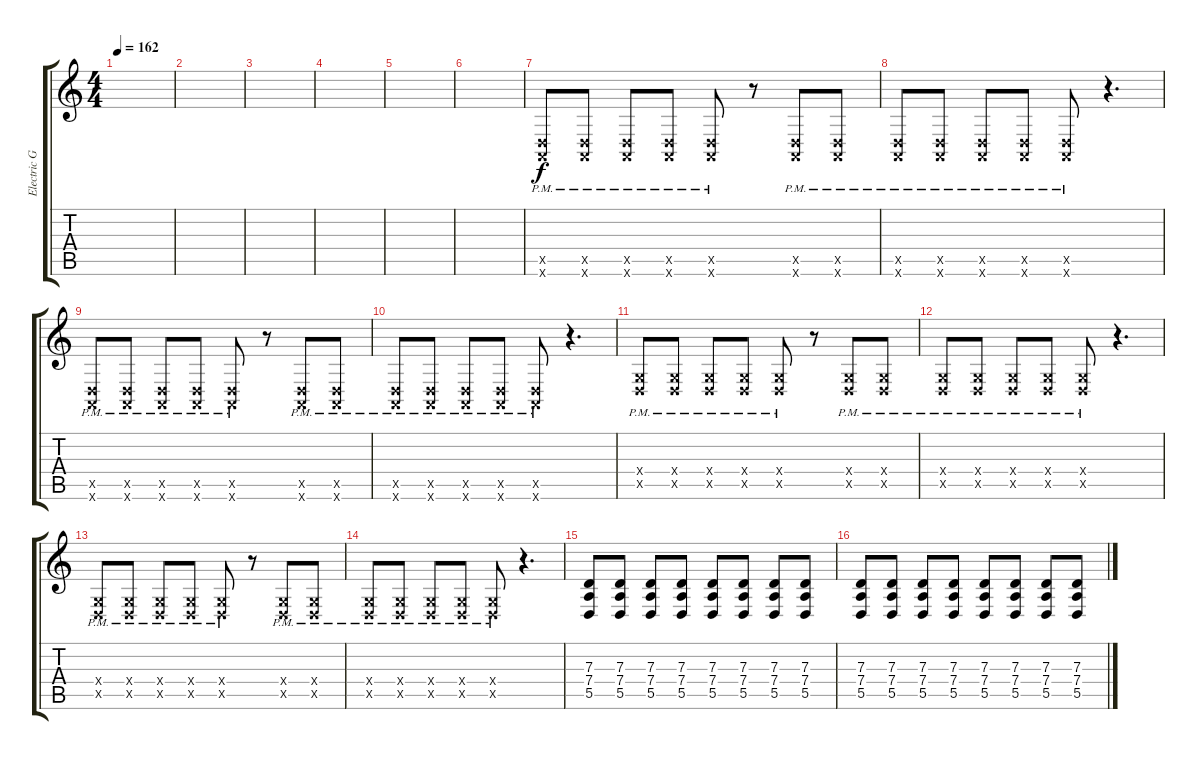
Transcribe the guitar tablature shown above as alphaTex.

\track ("Electric Guitar" "Electric G") {instrument lead1square}
\staff {score tabs}
\tuning (E4 B3 G3 D3 A2 E2) {hide}
\ts (4 4)
\tempo 162
\clef g2
\ks c
|
|
|
|
|
|
(5.5{pm x} 5.6{pm x}).8 (5.5{pm x} 5.6{pm x}).8 (5.5{pm x} 5.6{pm x}).8 (5.5{pm x} 5.6{pm x}).8 (5.5{pm x} 5.6{pm x}).8 r.8 (5.5{pm x} 5.6{pm x}).8 (5.5{pm x} 5.6{pm x}).8 |
(5.5{pm x} 5.6{pm x}).8 (5.5{pm x} 5.6{pm x}).8 (5.5{pm x} 5.6{pm x}).8 (5.5{pm x} 5.6{pm x}).8 (5.5{pm x} 5.6{pm x}).8 r.4{d} |
(5.5{pm x} 5.6{pm x}).8 (5.5{pm x} 5.6{pm x}).8 (5.5{pm x} 5.6{pm x}).8 (5.5{pm x} 5.6{pm x}).8 (5.5{pm x} 5.6{pm x}).8 r.8 (5.5{pm x} 5.6{pm x}).8 (5.5{pm x} 5.6{pm x}).8 |
(5.5{pm x} 5.6{pm x}).8 (5.5{pm x} 5.6{pm x}).8 (5.5{pm x} 5.6{pm x}).8 (5.5{pm x} 5.6{pm x}).8 (5.5{pm x} 5.6{pm x}).8 r.4{d} |
(5.4{pm x} 5.5{pm x}).8 (5.4{pm x} 5.5{pm x}).8 (5.4{pm x} 5.5{pm x}).8 (5.4{pm x} 5.5{pm x}).8 (5.4{pm x} 5.5{pm x}).8 r.8 (5.4{pm x} 5.5{pm x}).8 (5.4{pm x} 5.5{pm x}).8 |
(5.4{pm x} 5.5{pm x}).8 (5.4{pm x} 5.5{pm x}).8 (5.4{pm x} 5.5{pm x}).8 (5.4{pm x} 5.5{pm x}).8 (5.4{pm x} 5.5{pm x}).8 r.4{d} |
(5.4{pm x} 5.5{pm x}).8 (5.4{pm x} 5.5{pm x}).8 (5.4{pm x} 5.5{pm x}).8 (5.4{pm x} 5.5{pm x}).8 (5.4{pm x} 5.5{pm x}).8 r.8 (5.4{pm x} 5.5{pm x}).8 (5.4{pm x} 5.5{pm x}).8 |
(5.4{pm x} 5.5{pm x}).8 (5.4{pm x} 5.5{pm x}).8 (5.4{pm x} 5.5{pm x}).8 (5.4{pm x} 5.5{pm x}).8 (5.4{pm x} 5.5{pm x}).8 r.4{d} |
(7.3 7.4 5.5).8 (7.3 7.4 5.5).8 (7.3 7.4 5.5).8 (7.3 7.4 5.5).8 (7.3 7.4 5.5).8 (7.3 7.4 5.5).8 (7.3 7.4 5.5).8 (7.3 7.4 5.5).8 |
(7.3 7.4 5.5).8 (7.3 7.4 5.5).8 (7.3 7.4 5.5).8 (7.3 7.4 5.5).8 (7.3 7.4 5.5).8 (7.3 7.4 5.5).8 (7.3 7.4 5.5).8 (7.3 7.4 5.5).8
